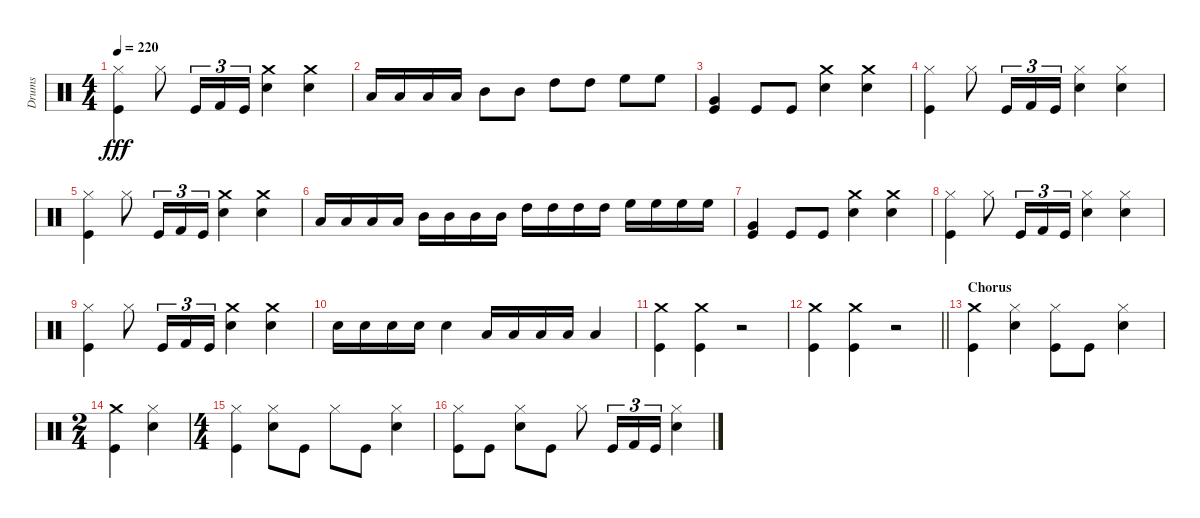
\track ("Drums" "Drums") {instrument percussion}
\staff {score}
\articulation defaults
\ts (4 4)
\tempo 220
\clef neutral
\ks c
("Hi-Hat (closed)" "Kick (hit)").4{dy fff} "Hi-Hat (closed)".8 "Kick (hit)".16{tu (3 2)} "Kick (hit) 2".16{tu (3 2)} "Kick (hit)".16{tu (3 2)} ("Crash medium (hit)" "Snare (hit) 2").4 ("Crash medium (hit)" "Snare (hit) 2").4 |
"Low Tom (hit)".16 "Low Tom (hit)".16 "Low Tom (hit)".16 "Low Tom (hit)".16 "Mid Tom (hit)".8 "Mid Tom (hit)".8 "High Tom (hit)".8 "High Tom (hit)".8 "High Floor Tom (hit)".8 "High Floor Tom (hit)".8 |
("Kick (hit)" "Very Low Tom (hit)").4 "Kick (hit)".8 "Kick (hit)".8 ("Crash medium (hit)" "Snare (hit) 2").4 ("Snare (hit) 2" "Crash medium (hit)").4 |
("Kick (hit)" "Hi-Hat (closed)").4 "Hi-Hat (closed)".8 "Kick (hit)".16{tu (3 2)} "Kick (hit) 2".16{tu (3 2)} "Kick (hit)".16{tu (3 2)} ("Snare (hit) 2" "Hi-Hat (closed)").4 ("Snare (hit) 2" "Hi-Hat (closed)").4 |
("Hi-Hat (closed)" "Kick (hit)").4 "Hi-Hat (closed)".8 "Kick (hit)".16{tu (3 2)} "Kick (hit) 2".16{tu (3 2)} "Kick (hit)".16{tu (3 2)} ("Crash medium (hit)" "Snare (hit) 2").4 ("Crash medium (hit)" "Snare (hit) 2").4 |
"Low Tom (hit)".16 "Low Tom (hit)".16 "Low Tom (hit)".16 "Low Tom (hit)".16 "Mid Tom (hit)".16 "Mid Tom (hit)".16 "Mid Tom (hit)".16 "Mid Tom (hit)".16 "High Tom (hit)".16 "High Tom (hit)".16 "High Tom (hit)".16 "High Tom (hit)".16 "High Floor Tom (hit)".16 "High Floor Tom (hit)".16 "High Floor Tom (hit)".16 "High Floor Tom (hit)".16 |
("Kick (hit)" "Very Low Tom (hit)").4 "Kick (hit)".8 "Kick (hit)".8 ("Crash medium (hit)" "Snare (hit) 2").4 ("Crash medium (hit)" "Snare (hit) 2").4 |
("Kick (hit)" "Hi-Hat (closed)").4 "Hi-Hat (closed)".8 "Kick (hit)".16{tu (3 2)} "Kick (hit) 2".16{tu (3 2)} "Kick (hit)".16{tu (3 2)} ("Snare (hit) 2" "Hi-Hat (closed)").4 ("Hi-Hat (closed)" "Snare (hit) 2").4 |
("Hi-Hat (closed)" "Kick (hit)").4 "Hi-Hat (closed)".8 "Kick (hit)".16{tu (3 2)} "Kick (hit) 2".16{tu (3 2)} "Kick (hit)".16{tu (3 2)} ("Crash medium (hit)" "Snare (hit) 2").4 ("Crash medium (hit)" "Snare (hit) 2").4 |
"Snare (hit) 2".16 "Snare (hit) 2".16 "Snare (hit) 2".16 "Snare (hit) 2".16 "Snare (hit) 2".4 "Low Tom (hit)".16 "Low Tom (hit)".16 "Low Tom (hit)".16 "Low Tom (hit)".16 "Low Tom (hit)".4 |
("Kick (hit)" "Crash medium (hit)").4 ("Crash medium (hit)" "Kick (hit)").4 r.2 |
\barLineRight lightlight
("Kick (hit)" "Crash medium (hit)").4 ("Crash medium (hit)" "Kick (hit)").4 r.2 |
\section ("" "Chorus")
("Kick (hit)" "Crash medium (hit)").4 ("Snare (hit) 2" "Hi-Hat (closed)").4 ("Kick (hit)" "Hi-Hat (closed)").8 "Kick (hit)".8 ("Snare (hit) 2" "Hi-Hat (closed)").4 |
\ts (2 4)
("Kick (hit)" "Crash medium (hit)").4 ("Hi-Hat (closed)" "Snare (hit) 2").4 |
\ts (4 4)
("Kick (hit)" "Hi-Hat (closed)").4 ("Snare (hit) 2" "Hi-Hat (closed)").8 "Kick (hit)".8 "Hi-Hat (closed)".8 "Kick (hit)".8 ("Snare (hit) 2" "Hi-Hat (closed)").4 |
("Hi-Hat (closed)" "Kick (hit)").8 "Kick (hit)".8 ("Snare (hit) 2" "Hi-Hat (closed)").8 "Kick (hit)".8 "Hi-Hat (closed)".8 "Kick (hit)".16{tu (3 2)} "Kick (hit) 2".16{tu (3 2)} "Kick (hit)".16{tu (3 2)} ("Snare (hit) 2" "Hi-Hat (closed)").4
